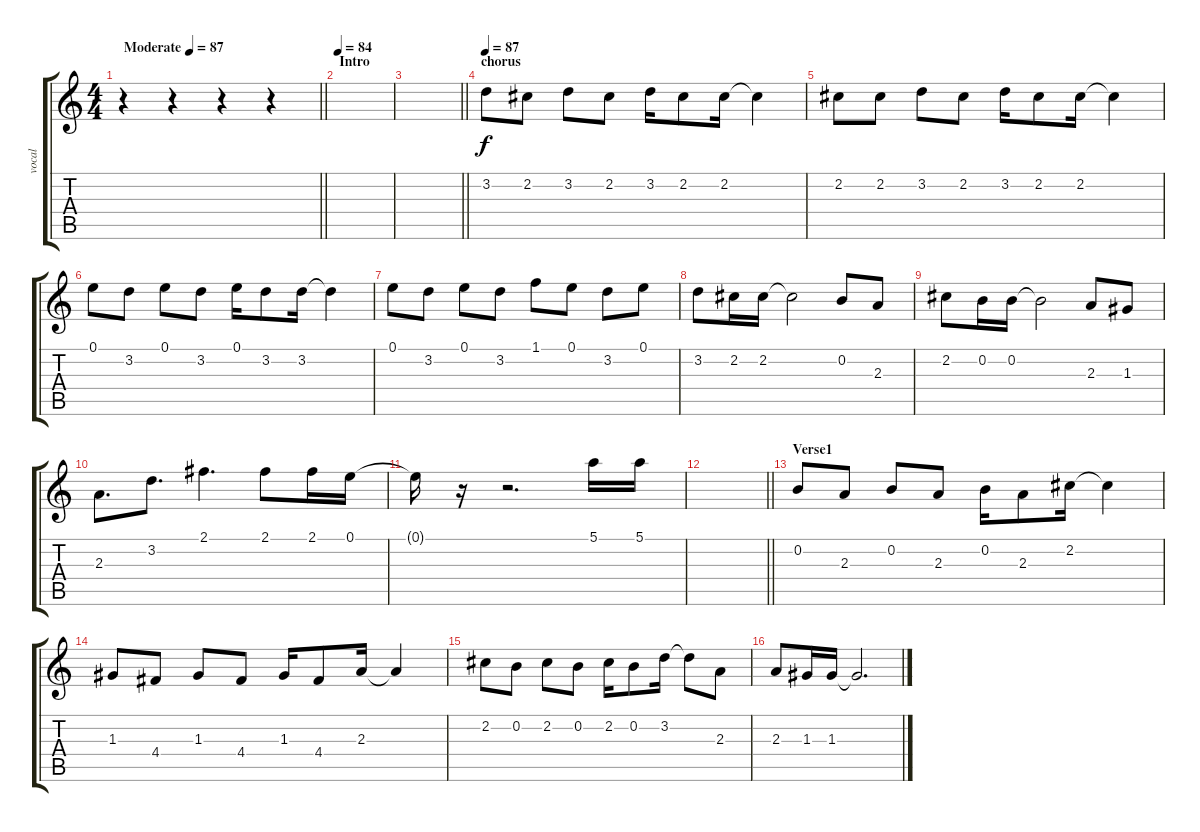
\track ("vocal" "vocal") {instrument acousticguitarsteel}
\staff {score tabs}
\tuning (E4 B3 G3 D3 A2 E2) {hide}
\ts (4 4)
\section ("" "")
\tempo (87 "Moderate")
\clef g2
\barLineRight lightlight
\ks c
r.4{dy f instrument acousticguitarsteel} r.4 r.4 r.4 |
\section ("" "Intro")
\tempo 84
|
\barLineRight lightlight
|
\section ("" "chorus")
\tempo 87
3.2.8 2.2.8 3.2.8 2.2.8 3.2.16 2.2.8 2.2.16 2.2{t}.4 |
2.2.8 2.2.8 3.2.8 2.2.8 3.2.16 2.2.8 2.2.16 2.2{t}.4 |
0.1.8 3.2.8 0.1.8 3.2.8 0.1.16 3.2.8 3.2.16 3.2{t}.4 |
0.1.8 3.2.8 0.1.8 3.2.8 1.1.8 0.1.8 3.2.8 0.1.8 |
3.2.8 2.2.16 2.2.16 2.2{t}.2 0.2.8 2.3.8 |
2.2.8 0.2.16 0.2.16 0.2{t}.2 2.3.8 1.3.8 |
2.3.8{d} 3.2.8{d} 2.1.4{d} 2.1.8 2.1.16 0.1.16 |
0.1{t}.16 r.16 r.2{d} 5.1.16 5.1.16 |
\barLineRight lightlight
|
\section ("" "Verse1")
0.2.8 2.3.8 0.2.8 2.3.8 0.2.16 2.3.8 2.2.16 2.2{t}.4 |
1.3.8 4.4.8 1.3.8 4.4.8 1.3.16 4.4.8 2.3.16 2.3{t}.4 |
2.2.8 0.2.8 2.2.8 0.2.8 2.2.16 0.2.8 3.2.16 3.2{t}.8 2.3.8 |
2.3.8 1.3.16 1.3.16 1.3{t}.2{d}
